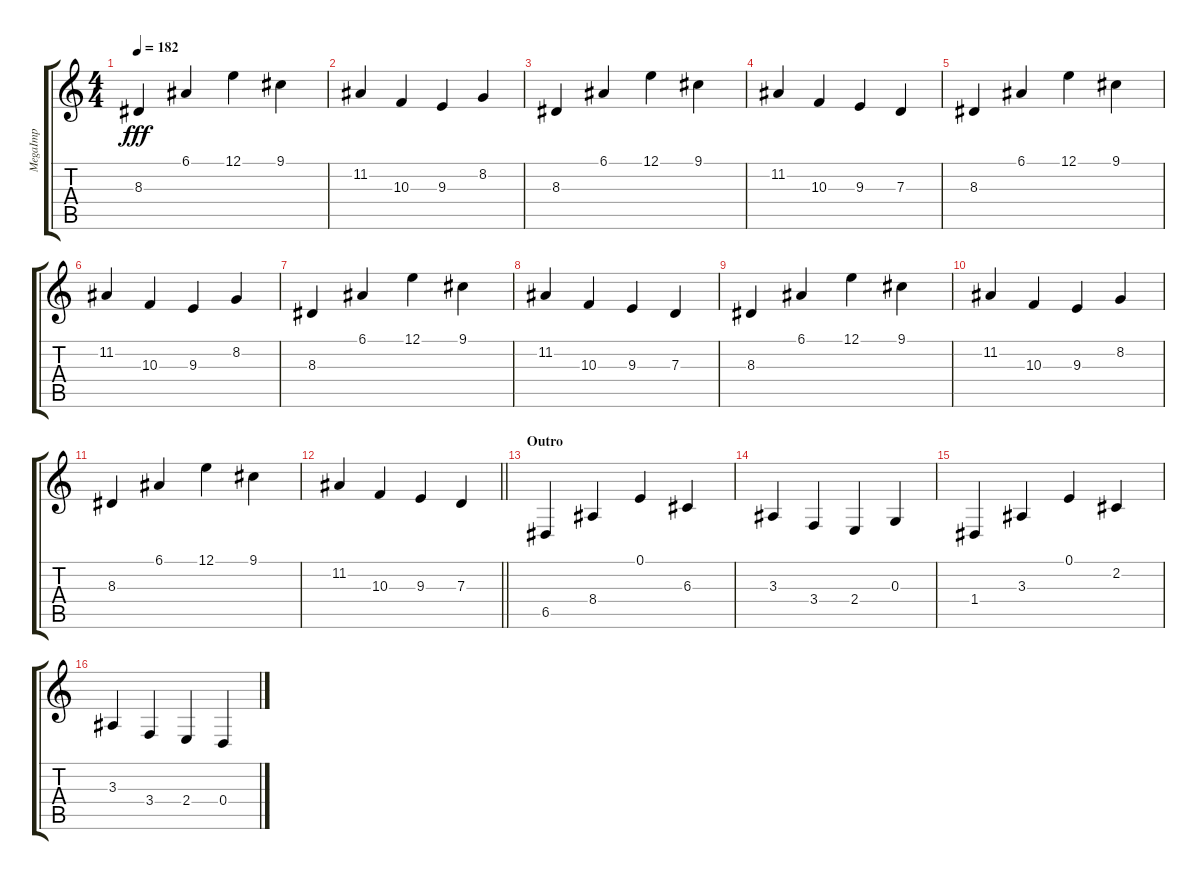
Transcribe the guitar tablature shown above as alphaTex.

\track ("MegaImp" "MegaImp") {instrument pad3polysynth}
\staff {score tabs}
\tuning (E4 B3 G3 D3 A2 E2) {hide}
\ts (4 4)
\tempo 182
\clef g2
\ks c
8.3.4{dy fff} 6.1.4 12.1.4 9.1.4 |
11.2.4 10.3.4 9.3.4 8.2.4 |
8.3.4 6.1.4 12.1.4 9.1.4 |
11.2.4 10.3.4 9.3.4 7.3.4 |
8.3.4 6.1.4 12.1.4 9.1.4 |
11.2.4 10.3.4 9.3.4 8.2.4 |
8.3.4 6.1.4 12.1.4 9.1.4 |
11.2.4 10.3.4 9.3.4 7.3.4 |
8.3.4 6.1.4 12.1.4 9.1.4 |
11.2.4 10.3.4 9.3.4 8.2.4 |
8.3.4 6.1.4 12.1.4 9.1.4 |
\barLineRight lightlight
11.2.4 10.3.4 9.3.4 7.3.4 |
\section ("" "Outro")
6.5.4 8.4.4 0.1.4 6.3.4 |
3.3.4 3.4.4 2.4.4 0.3.4 |
1.4.4 3.3.4 0.1.4 2.2.4 |
3.3.4 3.4.4 2.4.4 0.4.4
